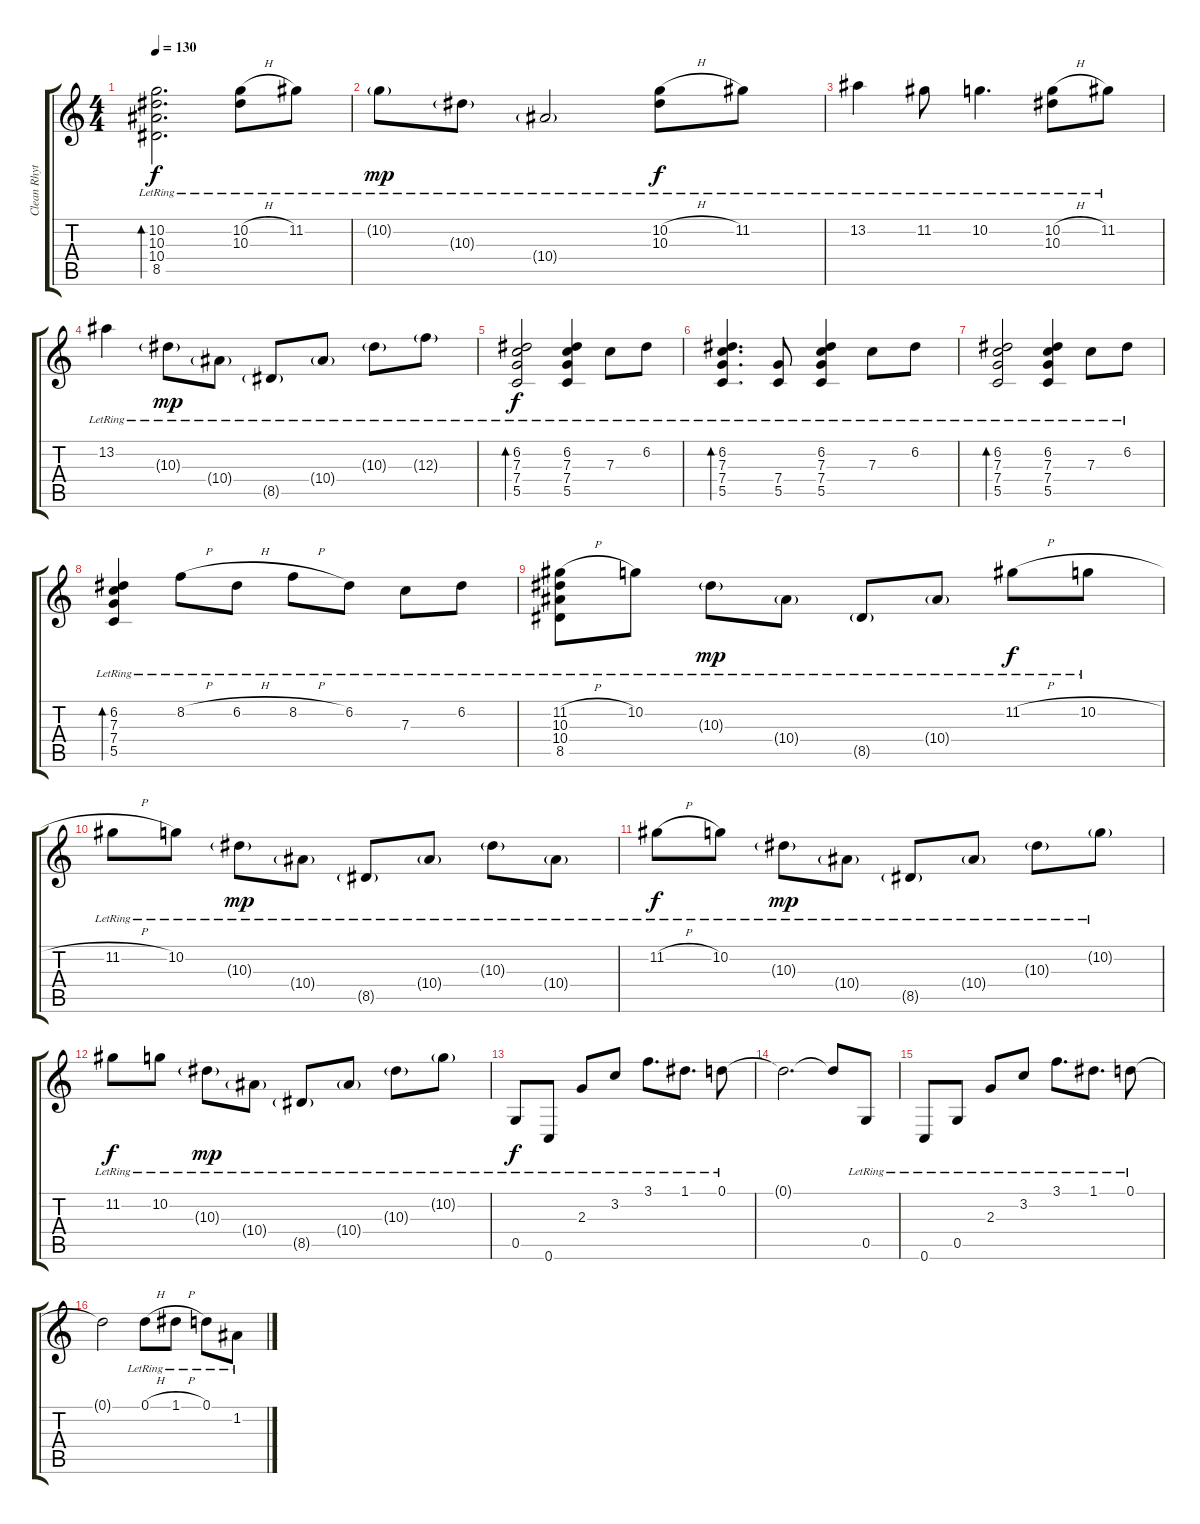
\track ("Clean Rhythm (Effect)" "Clean Rhyt") {instrument electricguitarclean}
\staff {score tabs}
\tuning (D4 A3 F3 C3 G2 C2) {hide}
\ts (4 4)
\tempo 130
\clef g2
\ks c
(10.2{lr} 10.3{lr} 10.4{lr} 8.5{lr}).2{d bd 120 dy f} (10.2{h lr} 10.3{lr}).8 11.2{lr}.8 |
10.2{g lr}.8{dy mp} 10.3{g lr}.8 10.4{g lr}.2 (10.2{h lr} 10.3{lr}).8{dy f} 11.2{lr}.8 |
13.2{lr}.4 11.2{lr}.8 10.2{lr}.4{d} (10.2{h lr} 10.3{lr}).8 11.2{lr}.8 |
13.2{lr}.4 10.3{g lr}.8{dy mp} 10.4{g lr}.8 8.5{g lr}.8 10.4{g lr}.8 10.3{g lr}.8 12.3{g lr}.8 |
(6.2{lr} 7.3{lr} 7.4{lr} 5.5{lr}).2{bd 120 dy f} (6.2{lr} 7.3 7.4 5.5{lr}).4 7.3{lr}.8 6.2{lr}.8 |
(6.2{lr} 7.3{lr} 7.4{lr} 5.5{lr}).4{d bd 120} (7.4{lr} 5.5{lr}).8 (6.2{lr} 7.3{lr} 7.4{lr} 5.5{lr}).4 7.3{lr}.8 6.2{lr}.8 |
(6.2{lr} 7.3{lr} 7.4{lr} 5.5{lr}).2{bd 120} (6.2{lr} 7.3 7.4 5.5{lr}).4 7.3{lr}.8 6.2{lr}.8 |
(6.2{lr} 7.3{lr} 7.4{lr} 5.5{lr}).4{bd 120} 8.2{h lr}.8 6.2{h lr}.8 8.2{h lr}.8 6.2{lr}.8 7.3{lr}.8 6.2{lr}.8 |
(11.2{h lr} 10.3{lr} 10.4{lr} 8.5).8 10.2{lr}.8 10.3{g lr}.8{dy mp} 10.4{g lr}.8 8.5{g lr}.8 10.4{g lr}.8 11.2{h lr}.8{dy f} 10.2{h lr}.8 |
11.2{h lr}.8 10.2{lr}.8 10.3{g lr}.8{dy mp} 10.4{g lr}.8 8.5{g lr}.8 10.4{g lr}.8 10.3{g lr}.8 10.4{g lr}.8 |
11.2{h lr}.8{dy f} 10.2{lr}.8 10.3{g lr}.8{dy mp} 10.4{g lr}.8 8.5{g lr}.8 10.4{g lr}.8 10.3{g lr}.8 10.2{g lr}.8 |
11.2{lr}.8{dy f} 10.2{lr}.8 10.3{g lr}.8{dy mp} 10.4{g lr}.8 8.5{g lr}.8 10.4{g lr}.8 10.3{g lr}.8 10.2{g lr}.8 |
0.5{lr}.8{dy f} 0.6{lr}.8 2.3{lr}.8 3.2{lr}.8 3.1{lr}.8{d} 1.1{lr}.8{d} 0.1{lr}.8 |
0.1{t}.2{d} 0.1{t}.8 0.5{lr}.8 |
0.6{lr}.8 0.5{lr}.8 2.3{lr}.8 3.2{lr}.8 3.1{lr}.8{d} 1.1{lr}.8{d} 0.1{lr}.8 |
0.1{t}.2 0.1{h lr}.8 1.1{h lr}.8 0.1{lr}.8 1.2{lr}.8
